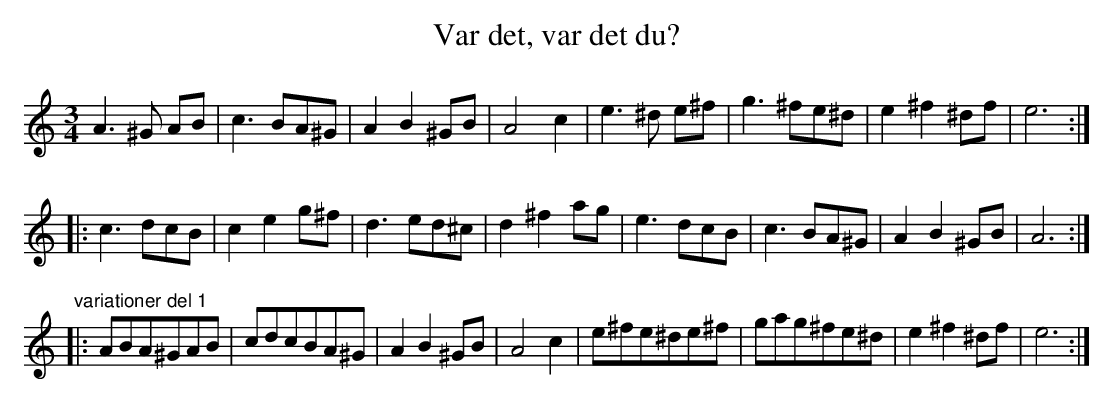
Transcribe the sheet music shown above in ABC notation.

X:1
T:Var det, var det du?
M:3/4
L:1/8
K:Am
A3^G AB | c3 BA^G | A2 B2 ^GB | A4 c2 | e3^d e^f | g3 ^fe^d | e2 ^f2 ^df | e6 :|
|: c3 dcB | c2 e2 g^f | d3 ed^c | d2 ^f2 ag | e3 dcB | c3 BA^G | A2 B2 ^GB | A6:|
"variationer del 1"
|: ABA^GAB | cdcBA^G | A2B2^GB | A4c2 | e^fe^de^f | gag^fe^d | e2 ^f2 ^df | e6 :|
